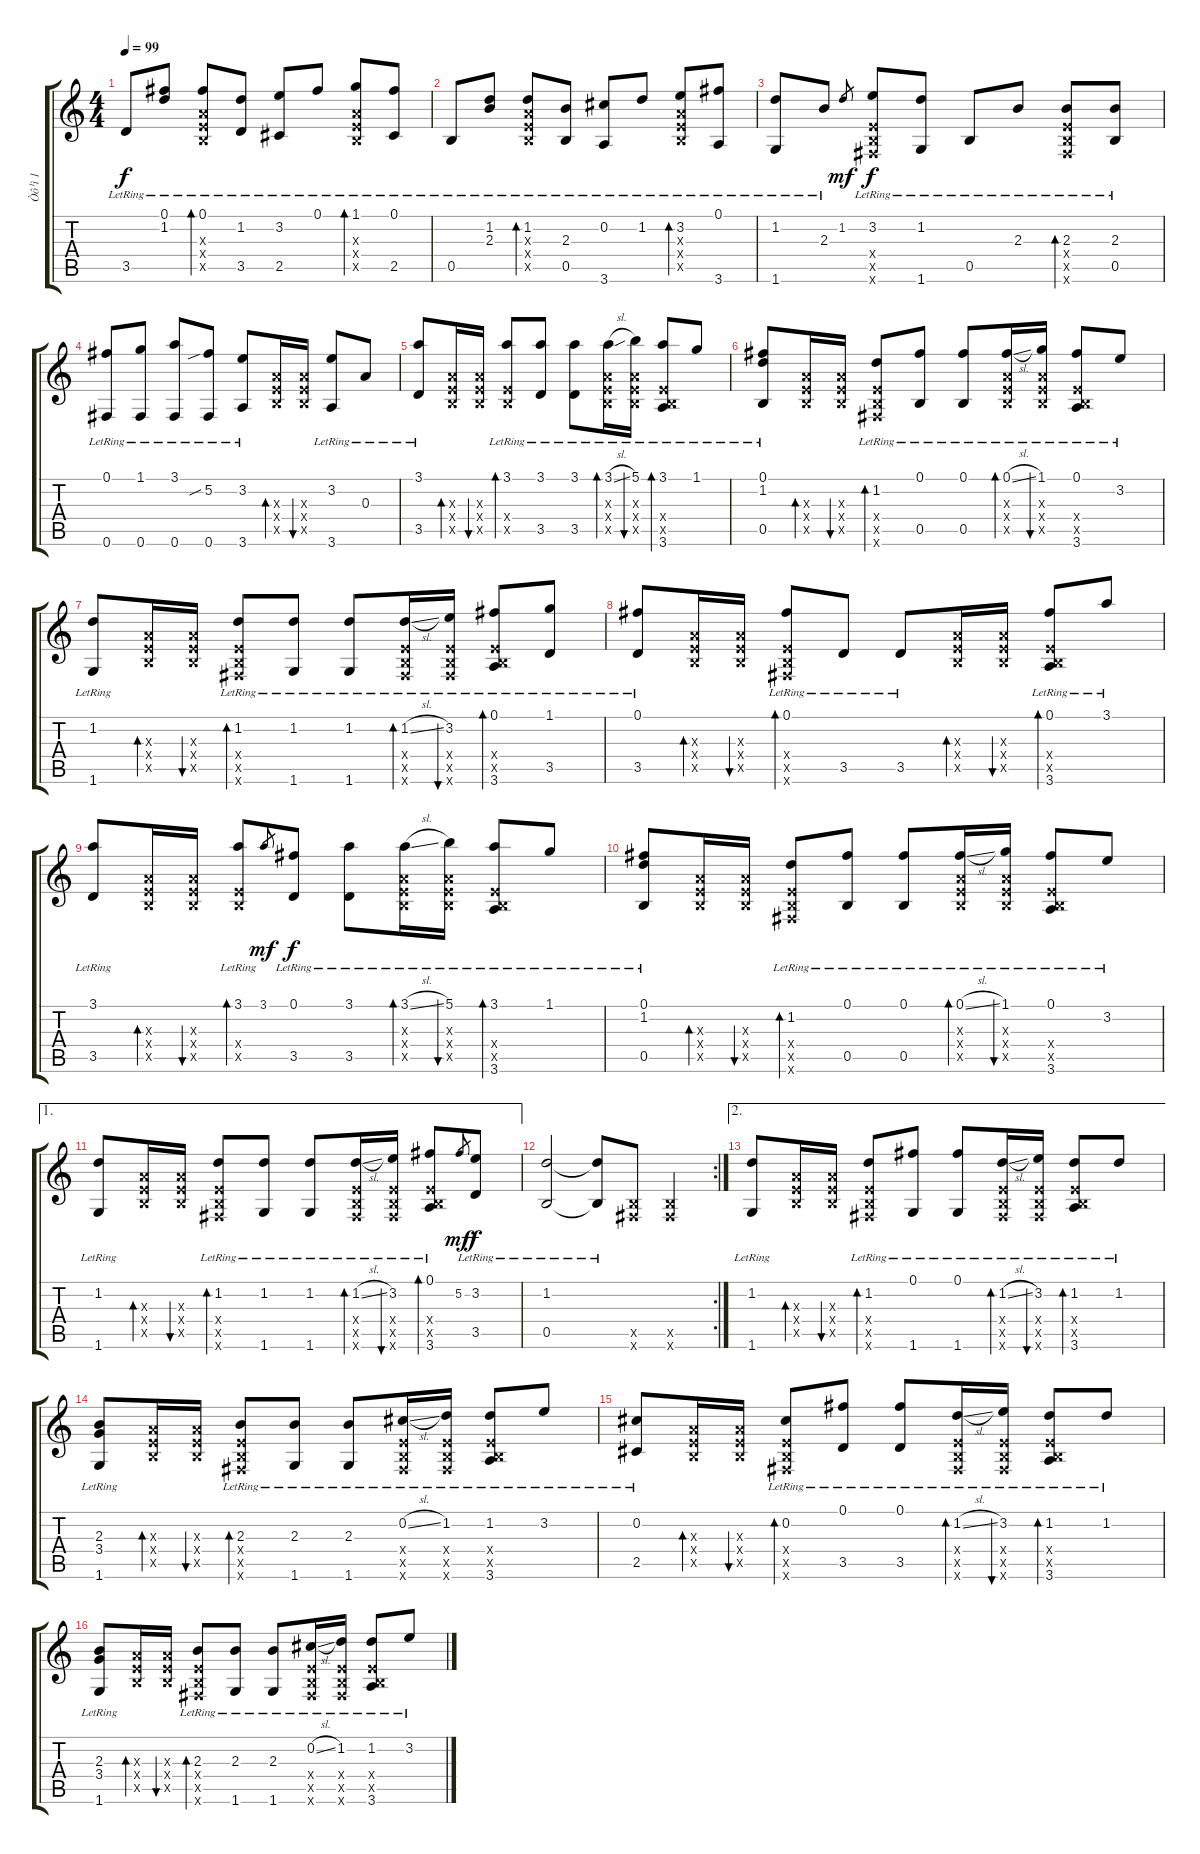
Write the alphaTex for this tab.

\track ("Òô¹ì 1" "Òô¹ì 1") {instrument acousticguitarsteel}
\staff {score tabs}
\tuning (Gb4 Db4 A3 E3 B2 Gb2) {hide}
\ts (4 4)
\tempo 99
\clef g2
\ks c
3.5{lr}.8{dy f} (0.1{lr} 1.2{lr}).8 (0.1{lr} 0.3{x} 0.4{x} 0.5{x}).8{bd 30} (1.2{lr} 3.5{lr}).8 (3.2{lr} 2.5{lr}).8 0.1{lr}.8 (1.1{lr} 0.3{x} 0.4{x} 0.5{x}).8{bd 60} (0.1{lr} 2.5{lr}).8 |
0.5{lr}.8 (1.2{lr} 2.3{lr}).8 (1.2{lr} 0.3{x} 0.4{x} 0.5{x}).8{bd 60} (2.3{lr} 0.5{lr}).8 (0.2{lr} 3.6{lr}).8 1.2{lr}.8 (3.2{lr} 0.3{x} 0.4{x} 0.5{x}).8{bd 60} (0.1{lr} 3.6{lr}).8 |
(1.2{lr} 1.6{lr}).8 2.3{lr}.8 1.2.8{gr dy mf} (3.2{lr} 0.4{x} 0.5{x} 0.6{x}).8{dy f} (1.2{lr} 1.6{lr}).8 0.5{lr}.8 2.3{lr}.8 (2.3{lr} 0.4{x} 0.5{x} 0.6{x}).8{bd 60} (2.3{lr} 0.5{lr}).8 |
(0.1{lr} 0.6{lr}).8 (1.1{lr} 0.6{lr}).8 (3.1{lr} 0.6{lr}).8 (5.2{sib lr} 0.6{lr}).8 (3.2{lr} 3.6{lr}).8 (0.3{x} 0.4{x} 0.5{x}).16{bd 60} (0.3{x} 0.4{x} 0.5{x}).16{bu 60} (3.2{lr} 3.6{lr}).8 0.3{lr}.8 |
(3.1{lr} 3.5{lr}).8 (0.3{x} 0.4{x} 0.5{x}).16{bd 60} (0.3{x} 0.4{x} 0.5{x}).16{bu 60} (3.1{lr} 0.4{x} 0.5{x}).8{bd 60} (3.1{lr} 3.5{lr}).8 (3.1{lr} 3.5{lr}).8 (3.1{sl lr} 0.3{x} 0.4{x} 0.5{x}).16{bd 30} (5.1{lr} 0.3{x} 0.4{x} 0.5{x}).16{bu 30} (3.1{lr} 0.4{x} 0.5{x} 3.6{lr}).8{bd 30} 1.1{lr}.8 |
(0.1{lr} 1.2{lr} 0.5{lr}).8 (0.3{x} 0.4{x} 0.5{x}).16{bd 60} (0.3{x} 0.4{x} 0.5{x}).16{bu 60} (1.2{lr} 0.4{x} 0.5{x} 0.6{x}).8{bd 30} (0.1{lr} 0.5{lr}).8 (0.1{lr} 0.5{lr}).8 (0.1{sl lr} 0.3{x} 0.4{x} 0.5{x}).16{bd 60} (1.1{lr} 0.3{x} 0.4{x} 0.5{x}).16{bu 60} (0.1{lr} 0.4{x} 0.5{x} 3.6{lr}).8 3.2{lr}.8 |
(1.2{lr} 1.6{lr}).8 (0.3{x} 0.4{x} 0.5{x}).16{bd 60} (0.3{x} 0.4{x} 0.5{x}).16{bu 60} (1.2{lr} 0.4{x} 0.5{x} 0.6{x}).8{bd 30} (1.2{lr} 1.6{lr}).8 (1.2{lr} 1.6{lr}).8 (1.2{sl lr} 0.4{x} 0.5{x} 0.6{x}).16{bd 30} (3.2{lr} 0.4{x} 0.5{x} 0.6{x}).16{bu 30} (0.1{lr} 0.4{x} 0.5{x} 3.6{lr}).8{bd 30} (1.1{lr} 3.5{lr}).8 |
(0.1{lr} 3.5{lr}).8 (0.3{x} 0.4{x} 0.5{x}).16{bd 60} (0.3{x} 0.4{x} 0.5{x}).16{bu 60} (0.1{lr} 0.4{x} 0.5{x} 0.6{x}).8{bd 60} 3.5{lr}.8 3.5{lr}.8 (0.3{x} 0.4{x} 0.5{x}).16{bd 60} (0.3{x} 0.4{x} 0.5{x}).16{bu 60} (0.1{lr} 0.4{x} 0.5{x} 3.6{lr}).8{bd 60} 3.1{lr}.8 |
(3.1{lr} 3.5{lr}).8 (0.3{x} 0.4{x} 0.5{x}).16{bd 60} (0.3{x} 0.4{x} 0.5{x}).16{bu 60} (3.1{lr} 0.4{x} 0.5{x}).8{bd 60} 3.1.8{gr dy mf} (0.1{lr} 3.5{lr}).8{dy f} (3.1{lr} 3.5{lr}).8 (3.1{sl lr} 0.3{x} 0.4{x} 0.5{x}).16{bd 30} (5.1{lr} 0.3{x} 0.4{x} 0.5{x}).16{bu 30} (3.1{lr} 0.4{x} 0.5{x} 3.6{lr}).8{bd 30} 1.1{lr}.8 |
(0.1{lr} 1.2{lr} 0.5{lr}).8 (0.3{x} 0.4{x} 0.5{x}).16{bd 60} (0.3{x} 0.4{x} 0.5{x}).16{bu 60} (1.2{lr} 0.4{x} 0.5{x} 0.6{x}).8{bd 30} (0.1{lr} 0.5{lr}).8 (0.1{lr} 0.5{lr}).8 (0.1{sl lr} 0.3{x} 0.4{x} 0.5{x}).16{bd 60} (1.1{lr} 0.3{x} 0.4{x} 0.5{x}).16{bu 60} (0.1{lr} 0.4{x} 0.5{x} 3.6{lr}).8 3.2{lr}.8 |
\ae 1
(1.2{lr} 1.6{lr}).8 (0.3{x} 0.4{x} 0.5{x}).16{bd 60} (0.3{x} 0.4{x} 0.5{x}).16{bu 60} (1.2{lr} 0.4{x} 0.5{x} 0.6{x}).8{bd 30} (1.2{lr} 1.6{lr}).8 (1.2{lr} 1.6{lr}).8 (1.2{sl lr} 0.4{x} 0.5{x} 0.6{x}).16{bd 30} (3.2{lr} 0.4{x} 0.5{x} 0.6{x}).16{bu 30} (0.1{lr} 0.4{x} 0.5{x} 3.6{lr}).8{bd 30} 5.2.8{gr dy mf} (3.2{lr} 3.5{lr}).8{dy f} |
\rc 2
(1.2{lr} 0.5{lr}).2 (1.2{lr t} 0.5{lr t}).8 (0.5{x} 0.6{x}).8 (0.5{x} 0.6{x}).4 |
\ae 2
(1.2{lr} 1.6{lr}).8 (0.3{x} 0.4{x} 0.5{x}).16{bd 60} (0.3{x} 0.4{x} 0.5{x}).16{bu 60} (1.2{lr} 0.4{x} 0.5{x} 0.6{x}).8{bd 60} (0.1{lr} 1.6{lr}).8 (0.1{lr} 1.6{lr}).8 (1.2{sl lr} 0.4{x} 0.5{x} 0.6{x}).16{bd 30} (3.2{lr} 0.4{x} 0.5{x} 0.6{x}).16{bu 30} (1.2{lr} 0.4{x} 0.5{x} 3.6{lr}).8{bd 60} 1.2{lr}.8 |
(2.3{lr} 3.4{lr} 1.6{lr}).8 (0.3{x} 0.4{x} 0.5{x}).16{bd 60} (0.3{x} 0.4{x} 0.5{x}).16{bu 60} (2.3{lr} 0.4{x} 0.5{x} 0.6{x}).8{bd 60} (2.3{lr} 1.6{lr}).8 (2.3{lr} 1.6{lr}).8 (0.2{sl lr} 0.4{x} 0.5{x} 0.6{x}).16 (1.2{lr} 0.4{x} 0.5{x} 0.6{x}).16 (1.2{lr} 0.4{x} 0.5{x} 3.6{lr}).8 3.2{lr}.8 |
(0.2{lr} 2.5{lr}).8 (0.3{x} 0.4{x} 0.5{x}).16{bd 60} (0.3{x} 0.4{x} 0.5{x}).16{bu 60} (0.2{lr} 0.4{x} 0.5{x} 0.6{x}).8{bd 30} (0.1{lr} 3.5{lr}).8 (0.1{lr} 3.5{lr}).8 (1.2{sl lr} 0.4{x} 0.5{x} 0.6{x}).16{bd 30} (3.2{lr} 0.4{x} 0.5{x} 0.6{x}).16{bu 30} (1.2{lr} 0.4{x} 0.5{x} 3.6{lr}).8{bd 60} 1.2{lr}.8 |
(2.3{lr} 3.4{lr} 1.6{lr}).8 (0.3{x} 0.4{x} 0.5{x}).16{bd 60} (0.3{x} 0.4{x} 0.5{x}).16{bu 60} (2.3{lr} 0.4{x} 0.5{x} 0.6{x}).8{bd 60} (2.3{lr} 1.6{lr}).8 (2.3{lr} 1.6{lr}).8 (0.2{sl lr} 0.4{x} 0.5{x} 0.6{x}).16 (1.2{lr} 0.4{x} 0.5{x} 0.6{x}).16 (1.2{lr} 0.4{x} 0.5{x} 3.6{lr}).8 3.2{lr}.8
